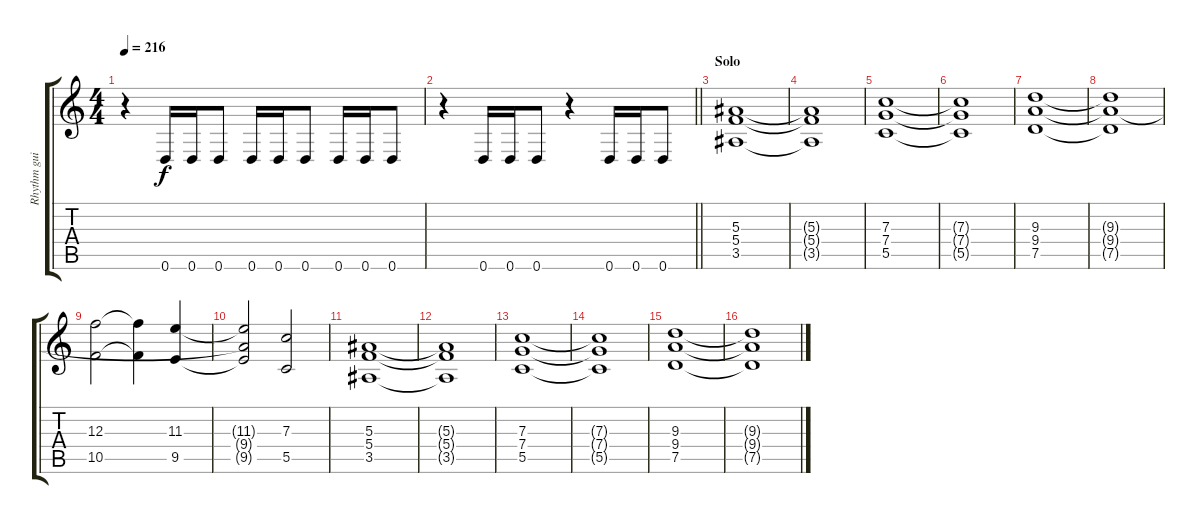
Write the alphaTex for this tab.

\track ("Rhythm guitar" "Rhythm gui") {instrument distortionguitar}
\staff {score tabs}
\tuning (D4 A3 F3 C3 G2 D2) {hide}
\ts (4 4)
\tempo 216
\clef g2
\ks c
r.4{dy f} 0.6.16 0.6.16 0.6.8 0.6.16 0.6.16 0.6.8 0.6.16 0.6.16 0.6.8 |
\barLineRight lightlight
r.4 0.6.16 0.6.16 0.6.8 r.4 0.6.16 0.6.16 0.6.8 |
\section ("" "Solo")
(5.3 5.4 3.5).1 |
(5.3{t} 5.4{t} 3.5{t}).1 |
(7.3 7.4 5.5).1 |
(7.3{t} 7.4{t} 5.5{t}).1 |
(9.3 9.4 7.5).1 |
(9.3{t} 9.4{t} 7.5{t}).1 |
(12.3 10.5).2 (12.3{t} 10.5{t}).4 (11.3 9.5).4 |
(11.3{t} 9.4{t} 9.5{t}).2 (7.3 5.5).2 |
(5.3 5.4 3.5).1 |
(5.3{t} 5.4{t} 3.5{t}).1 |
(7.3 7.4 5.5).1 |
(7.3{t} 7.4{t} 5.5{t}).1 |
(9.3 9.4 7.5).1 |
(9.3{t} 9.4{t} 7.5{t}).1
